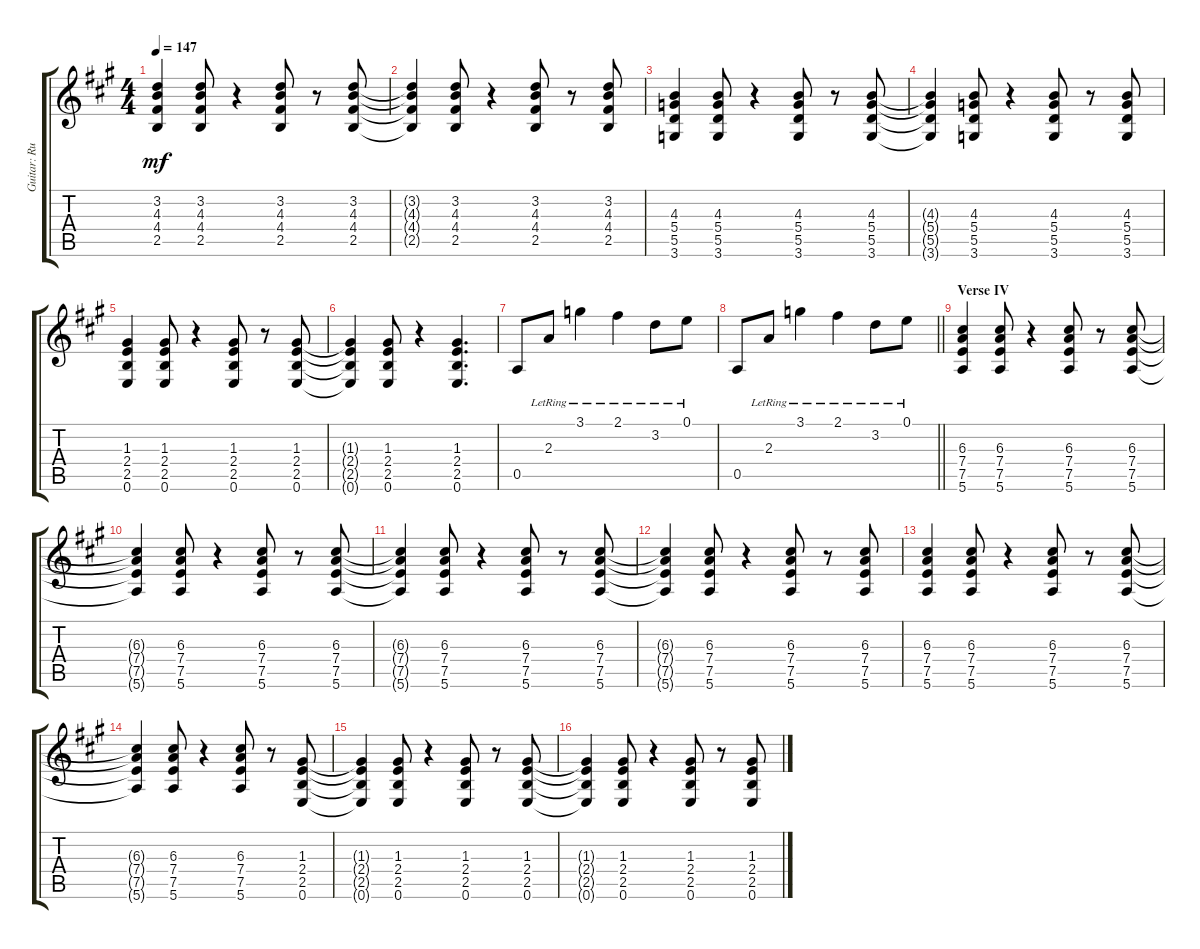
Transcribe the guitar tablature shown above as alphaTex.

\track ("Guitar: Russell" "Guitar: Ru") {instrument distortionguitar}
\staff {score tabs}
\tuning (E4 B3 G3 D3 A2 E2) {hide}
\ts (4 4)
\tempo 147
\clef g2
\ks a
(3.2 4.3 4.4 2.5).4{dy mf} (3.2 4.3 4.4 2.5).8 r.4 (3.2 4.3 4.4 2.5).8 r.8 (3.2 4.3 4.4 2.5).8 |
(3.2{t} 4.3{t} 4.4{t} 2.5{t}).4 (3.2 4.3 4.4 2.5).8 r.4 (3.2 4.3 4.4 2.5).8 r.8 (3.2 4.3 4.4 2.5).8 |
(4.3 5.4 5.5 3.6).4 (4.3 5.4 5.5 3.6).8 r.4 (4.3 5.4 5.5 3.6).8 r.8 (4.3 5.4 5.5 3.6).8 |
(4.3{t} 5.4{t} 5.5{t} 3.6{t}).4 (4.3 5.4 5.5 3.6).8 r.4 (4.3 5.4 5.5 3.6).8 r.8 (4.3 5.4 5.5 3.6).8 |
(1.3 2.4 2.5 0.6).4 (1.3 2.4 2.5 0.6).8 r.4 (1.3 2.4 2.5 0.6).8 r.8 (1.3 2.4 2.5 0.6).8 |
(1.3{t} 2.4{t} 2.5{t} 0.6{t}).4 (1.3 2.4 2.5 0.6).8 r.4 (1.3 2.4 2.5 0.6).4{d} |
0.5.8 2.3{lr}.8 3.1{lr}.4 2.1{lr}.4 3.2{lr}.8 0.1{lr}.8 |
\barLineRight lightlight
0.5.8 2.3{lr}.8 3.1{lr}.4 2.1{lr}.4 3.2{lr}.8 0.1{lr}.8 |
\section ("" "Verse IV")
(6.3 7.4 7.5 5.6).4 (6.3 7.4 7.5 5.6).8 r.4 (6.3 7.4 7.5 5.6).8 r.8 (6.3 7.4 7.5 5.6).8 |
(6.3{t} 7.4{t} 7.5{t} 5.6{t}).4 (6.3 7.4 7.5 5.6).8 r.4 (6.3 7.4 7.5 5.6).8 r.8 (6.3 7.4 7.5 5.6).8 |
(6.3{t} 7.4{t} 7.5{t} 5.6{t}).4 (6.3 7.4 7.5 5.6).8 r.4 (6.3 7.4 7.5 5.6).8 r.8 (6.3 7.4 7.5 5.6).8 |
(6.3{t} 7.4{t} 7.5{t} 5.6{t}).4 (6.3 7.4 7.5 5.6).8 r.4 (6.3 7.4 7.5 5.6).8 r.8 (6.3 7.4 7.5 5.6).8 |
(6.3 7.4 7.5 5.6).4 (6.3 7.4 7.5 5.6).8 r.4 (6.3 7.4 7.5 5.6).8 r.8 (6.3 7.4 7.5 5.6).8 |
(6.3{t} 7.4{t} 7.5{t} 5.6{t}).4 (6.3 7.4 7.5 5.6).8 r.4 (6.3 7.4 7.5 5.6).8 r.8 (1.3 2.4 2.5 0.6).8 |
(1.3{t} 2.4{t} 2.5{t} 0.6{t}).4 (1.3 2.4 2.5 0.6).8 r.4 (1.3 2.4 2.5 0.6).8 r.8 (1.3 2.4 2.5 0.6).8 |
(1.3{t} 2.4{t} 2.5{t} 0.6{t}).4 (1.3 2.4 2.5 0.6).8 r.4 (1.3 2.4 2.5 0.6).8 r.8 (1.3 2.4 2.5 0.6).8
